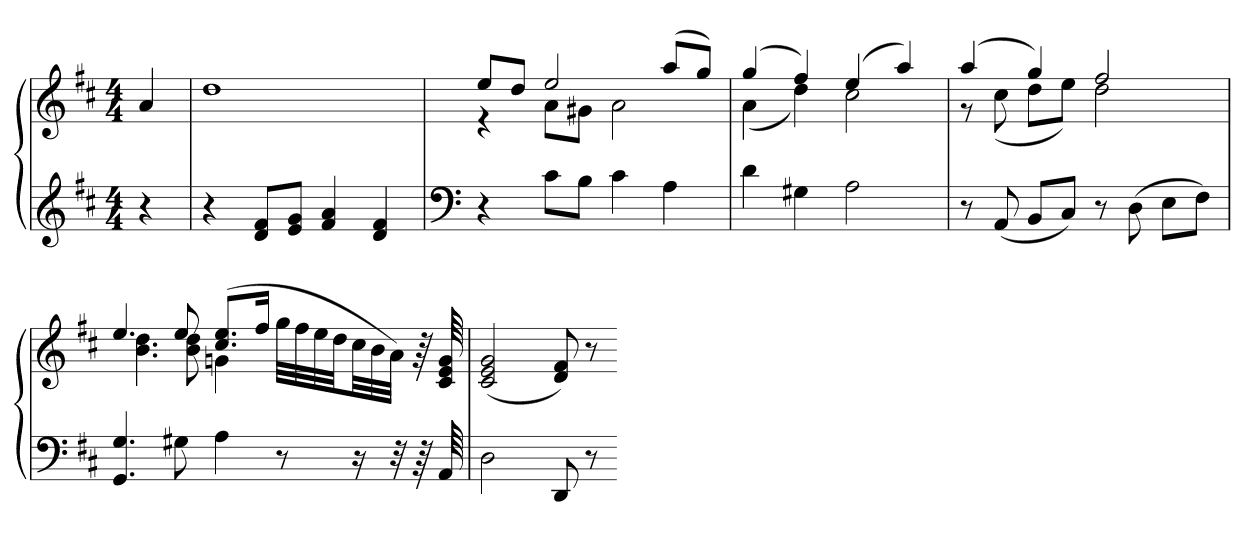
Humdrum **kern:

**kern	**kern
*part1	*part1
*staff2	*staff1
*clefG2	*clefG2
*k[f#c#]	*k[f#c#]
*D:	*D:
*M4/4	*M4/4
=	=
4r	4a
=	=
4r	1dd
8d 8f#L	.
8e 8gJ	.
4f# 4a	.
4d 4f#	.
=	=
*clefF4	*
*	*^
4r	8eeL	4r
.	8ddJ	.
8c#L	2ee	8aL
8BJ	.	8g#XJ
4c#	.	2a
4A	(8aaL	.
.	8ggJ)	.
=	=	=
4d	(4gg	(4a
4G#X	4ff#)	4dd)
2A	(4ee	2cc#
.	4aa)	.
=	=	=
8r	(4aa	8r
(8AA	.	(8cc#
8BBL	4gg)	8ddL
8C#J)	.	8eeJ)
8r	2ff#	2dd
(8D	.	.
8EL	.	.
8F#J)	.	.
=	=	=
4.GG 4.G	4.ee	4.b 4.dd
8G#X	8ee	8b 8dd
4A	(8.cc# 8.eeL	4gn
.	16ff#Jk	.
8r	32ggLLL	4ryy
.	32ff#	.
.	32ee	.
.	32ddJJ	.
16r	32cc#LL	.
.	32b	.
32r	32aJJJ)	.
64r	64r	.
64AA	64c# 64e 64g	.
*	*v	*v
=	=
2D	(2c# 2e 2g
8DD	8d 8f#)
8r	8r
=-	=-
*-	*-
